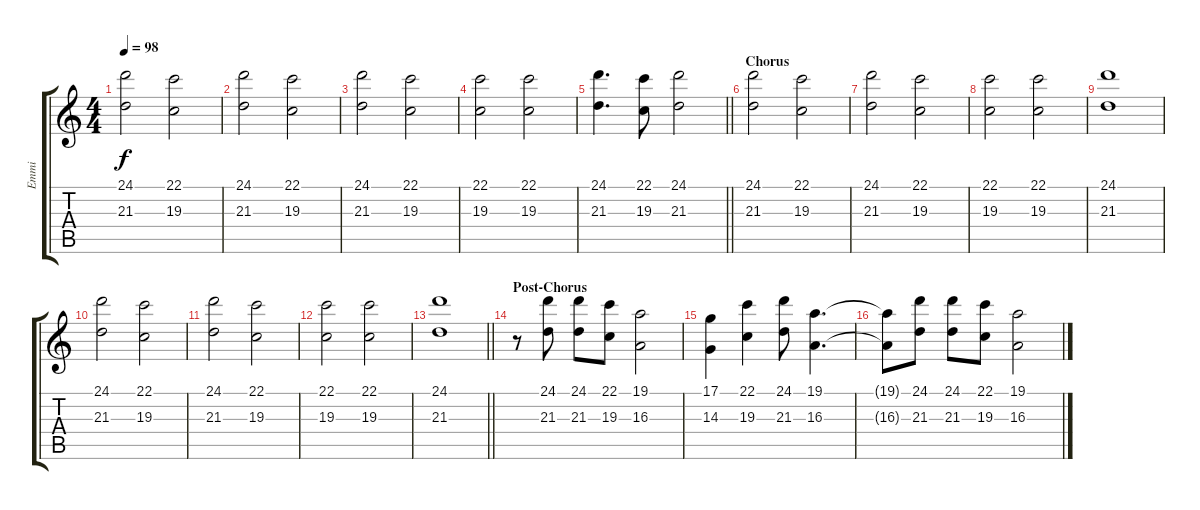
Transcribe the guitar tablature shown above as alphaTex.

\track ("Emmi" "Emmi") {instrument stringensemble1}
\staff {score tabs}
\tuning (D4 A3 F3 C3 G2 D2) {hide}
\ts (4 4)
\tempo 98
\clef g2
\ks c
(24.1 21.3).2{dy f} (22.1 19.3).2 |
(24.1 21.3).2 (22.1 19.3).2 |
(24.1 21.3).2 (22.1 19.3).2 |
(22.1 19.3).2 (22.1 19.3).2 |
\barLineRight lightlight
(24.1 21.3).4{d} (22.1 19.3).8 (24.1 21.3).2 |
\section ("" "Chorus")
(24.1 21.3).2{volume 8} (22.1 19.3).2 |
(24.1 21.3).2 (22.1 19.3).2 |
(22.1 19.3).2 (22.1 19.3).2 |
(24.1 21.3).1 |
(24.1 21.3).2 (22.1 19.3).2 |
(24.1 21.3).2 (22.1 19.3).2 |
(22.1 19.3).2 (22.1 19.3).2 |
\barLineRight lightlight
(24.1 21.3).1 |
\section ("" "Post-Chorus")
r.8{volume 8 instrument stringensemble1} (24.1 21.3).8 (24.1 21.3).8 (22.1 19.3).8 (19.1 16.3).2 |
(17.1 14.3).4 (22.1 19.3).4 (24.1 21.3).8 (19.1 16.3).4{d} |
(19.1{t} 16.3{t}).8 (24.1 21.3).8 (24.1 21.3).8 (22.1 19.3).8 (19.1 16.3).2
